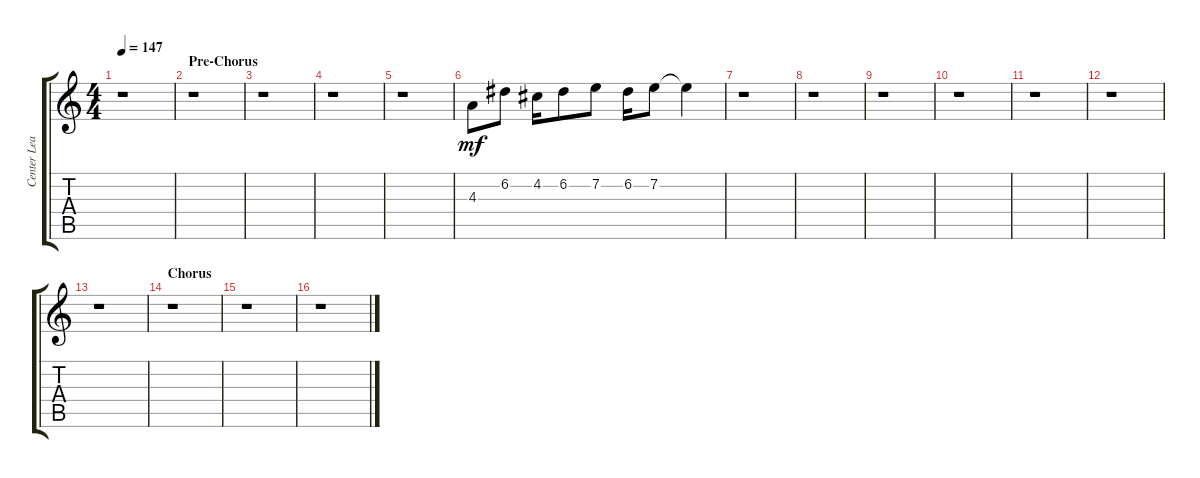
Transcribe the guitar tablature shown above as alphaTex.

\track ("Center Lead 2" "Center Lea") {instrument overdrivenguitar}
\staff {score tabs}
\tuning (D4 A3 F3 C3 G2 C2) {hide}
\ts (4 4)
\tempo 147
\clef g2
\ks aminor
r.1{dy mf} |
\section ("" "Pre-Chorus")
r.1 |
r.1 |
r.1 |
r.1 |
4.3.8 6.2.8 4.2.16 6.2.8 7.2.8 6.2.16 7.2.8 7.2{t}.4 |
r.1 |
r.1 |
r.1 |
r.1 |
r.1 |
r.1 |
r.1 |
\section ("" "Chorus")
r.1 |
r.1 |
r.1
